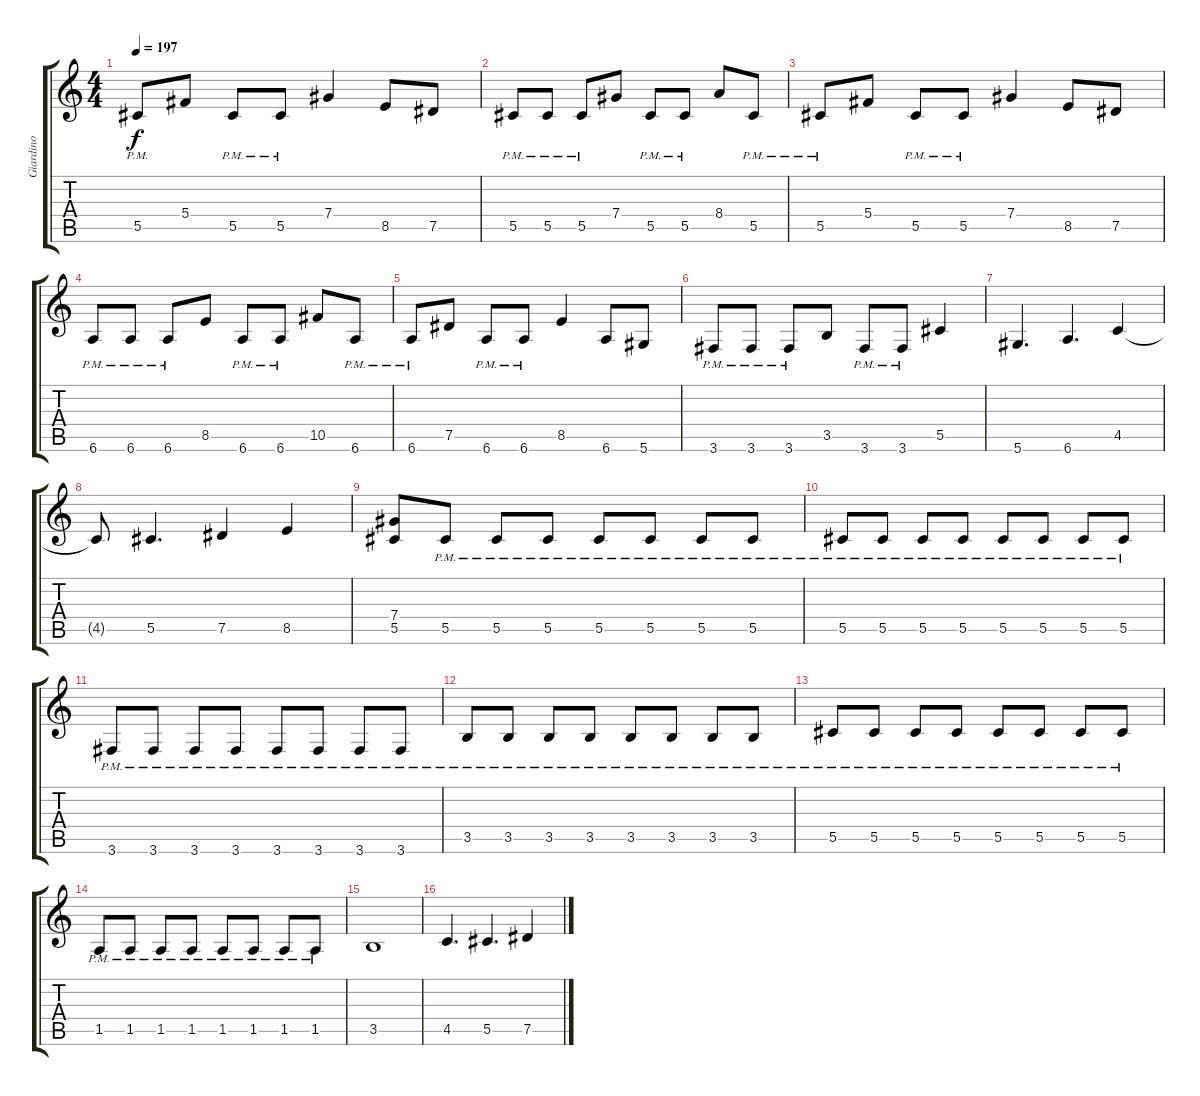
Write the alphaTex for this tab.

\track ("Giardino" "Giardino") {instrument overdrivenguitar}
\staff {score tabs}
\tuning (Eb4 Bb3 Gb3 Db3 Ab2 Eb2) {hide}
\ts (4 4)
\tempo 197
\clef g2
\ks c
5.5{pm}.8{dy f} 5.4.8 5.5{pm}.8 5.5{pm}.8 7.4.4 8.5.8 7.5.8 |
5.5{pm}.8 5.5{pm}.8 5.5{pm}.8 7.4.8 5.5{pm}.8 5.5{pm}.8 8.4.8 5.5{pm}.8 |
5.5{pm}.8 5.4.8 5.5{pm}.8 5.5{pm}.8 7.4.4 8.5.8 7.5.8 |
6.6{pm}.8 6.6{pm}.8 6.6{pm}.8 8.5.8 6.6{pm}.8 6.6{pm}.8 10.5.8 6.6{pm}.8 |
6.6{pm}.8 7.5.8 6.6{pm}.8 6.6{pm}.8 8.5.4 6.6.8 5.6.8 |
3.6{pm}.8 3.6{pm}.8 3.6{pm}.8 3.5.8 3.6{pm}.8 3.6{pm}.8 5.5.4 |
5.6.4{d} 6.6.4{d} 4.5.4 |
4.5{t}.8 5.5.4{d} 7.5.4 8.5.4 |
(7.4 5.5).8 5.5{pm}.8 5.5{pm}.8 5.5{pm}.8 5.5{pm}.8 5.5{pm}.8 5.5{pm}.8 5.5{pm}.8 |
5.5{pm}.8 5.5{pm}.8 5.5{pm}.8 5.5{pm}.8 5.5{pm}.8 5.5{pm}.8 5.5{pm}.8 5.5{pm}.8 |
3.6{pm}.8 3.6{pm}.8 3.6{pm}.8 3.6{pm}.8 3.6{pm}.8 3.6{pm}.8 3.6{pm}.8 3.6{pm}.8 |
3.5{pm}.8 3.5{pm}.8 3.5{pm}.8 3.5{pm}.8 3.5{pm}.8 3.5{pm}.8 3.5{pm}.8 3.5{pm}.8 |
5.5{pm}.8 5.5{pm}.8 5.5{pm}.8 5.5{pm}.8 5.5{pm}.8 5.5{pm}.8 5.5{pm}.8 5.5{pm}.8 |
1.5{pm}.8 1.5{pm}.8 1.5{pm}.8 1.5{pm}.8 1.5{pm}.8 1.5{pm}.8 1.5{pm}.8 1.5{pm}.8 |
3.5.1 |
4.5.4{d} 5.5.4{d} 7.5.4
